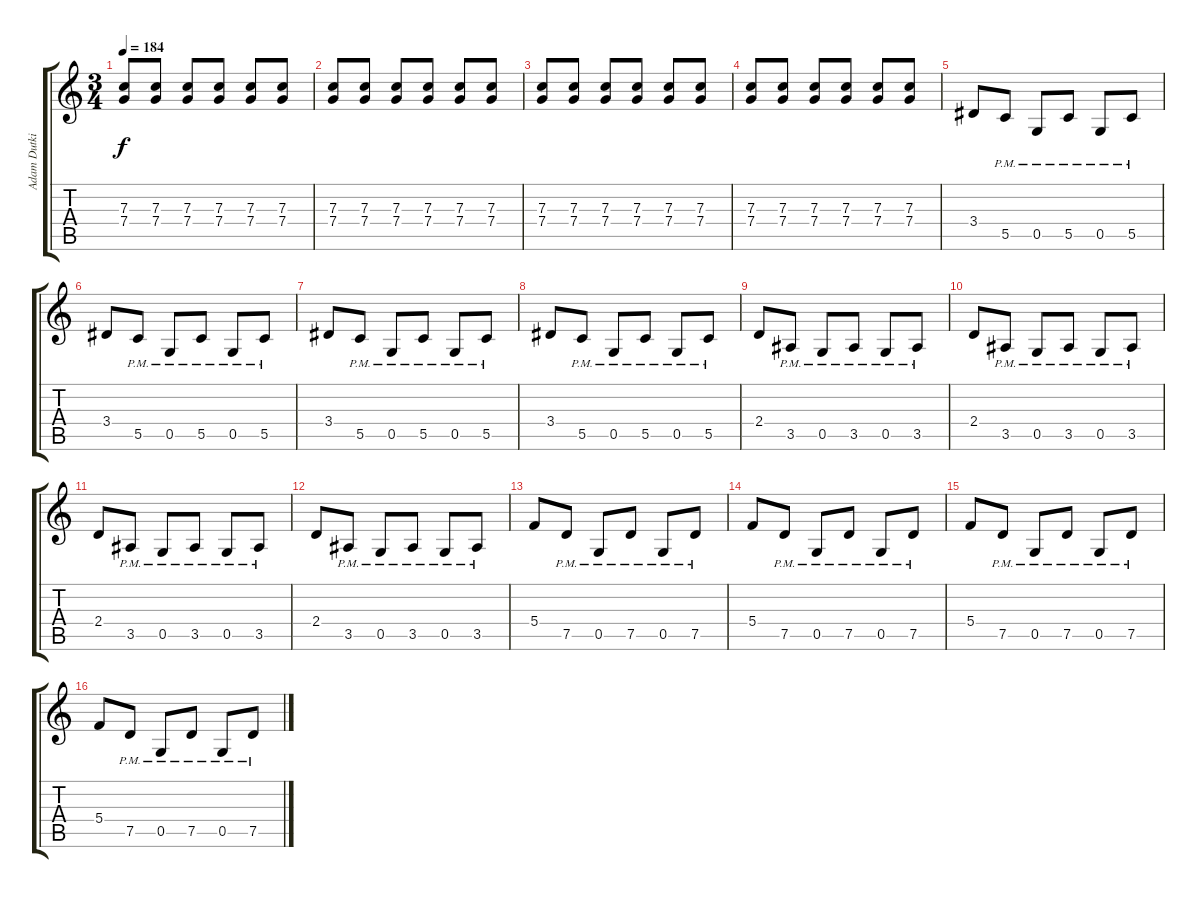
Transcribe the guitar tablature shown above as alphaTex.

\track ("Adam Dutkiwiecz" "Adam Dutki") {instrument distortionguitar}
\staff {score tabs}
\tuning (D4 A3 F3 C3 G2 C2) {hide}
\ts (3 4)
\tempo 184
\clef g2
\ks c
(7.3 7.4).8{dy f} (7.3 7.4).8 (7.3 7.4).8 (7.3 7.4).8 (7.3 7.4).8 (7.3 7.4).8 |
(7.3 7.4).8 (7.3 7.4).8 (7.3 7.4).8 (7.3 7.4).8 (7.3 7.4).8 (7.3 7.4).8 |
(7.3 7.4).8 (7.3 7.4).8 (7.3 7.4).8 (7.3 7.4).8 (7.3 7.4).8 (7.3 7.4).8 |
(7.3 7.4).8 (7.3 7.4).8 (7.3 7.4).8 (7.3 7.4).8 (7.3 7.4).8 (7.3 7.4).8 |
3.4.8{volume 13} 5.5{pm}.8 0.5{pm}.8 5.5{pm}.8 0.5{pm}.8 5.5{pm}.8 |
3.4.8 5.5{pm}.8 0.5{pm}.8 5.5{pm}.8 0.5{pm}.8 5.5{pm}.8 |
3.4.8 5.5{pm}.8 0.5{pm}.8 5.5{pm}.8 0.5{pm}.8 5.5{pm}.8 |
3.4.8 5.5{pm}.8 0.5{pm}.8 5.5{pm}.8 0.5{pm}.8 5.5{pm}.8 |
2.4.8 3.5{pm}.8 0.5{pm}.8 3.5{pm}.8 0.5{pm}.8 3.5{pm}.8 |
2.4.8 3.5{pm}.8 0.5{pm}.8 3.5{pm}.8 0.5{pm}.8 3.5{pm}.8 |
2.4.8 3.5{pm}.8 0.5{pm}.8 3.5{pm}.8 0.5{pm}.8 3.5{pm}.8 |
2.4.8 3.5{pm}.8 0.5{pm}.8 3.5{pm}.8 0.5{pm}.8 3.5{pm}.8 |
5.4.8 7.5{pm}.8 0.5{pm}.8 7.5{pm}.8 0.5{pm}.8 7.5{pm}.8 |
5.4.8 7.5{pm}.8 0.5{pm}.8 7.5{pm}.8 0.5{pm}.8 7.5{pm}.8 |
5.4.8 7.5{pm}.8 0.5{pm}.8 7.5{pm}.8 0.5{pm}.8 7.5{pm}.8 |
5.4.8 7.5{pm}.8 0.5{pm}.8 7.5{pm}.8 0.5{pm}.8 7.5{pm}.8
